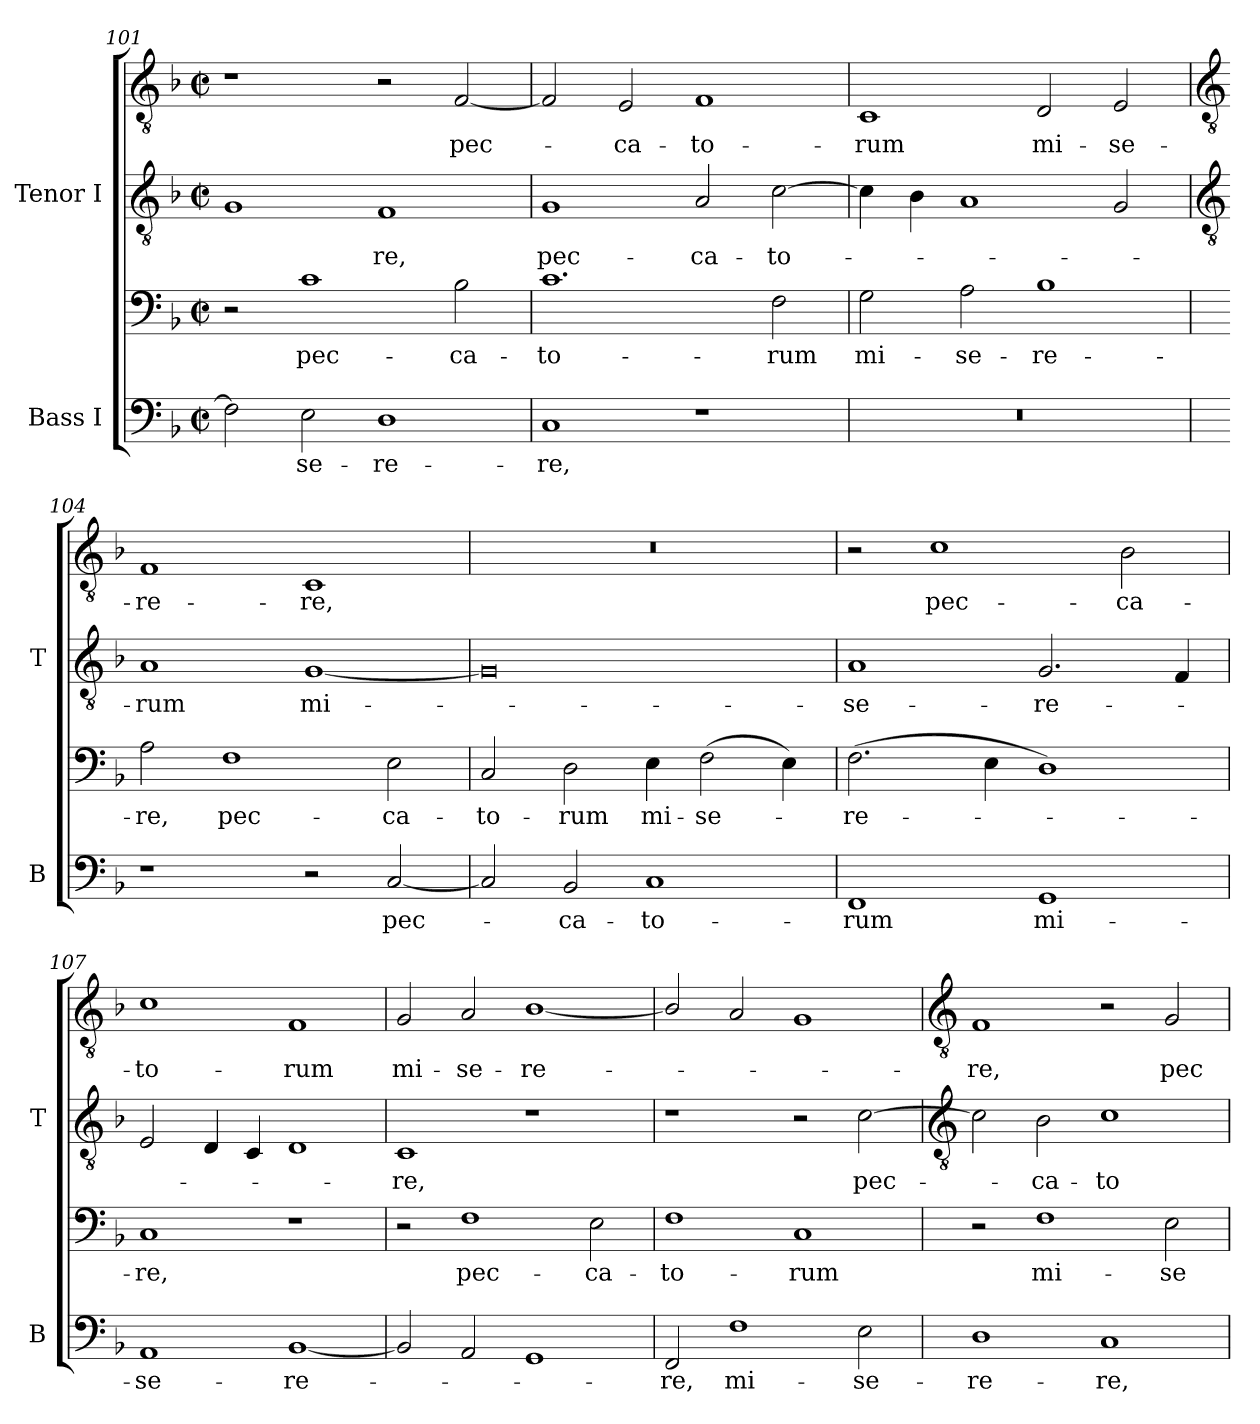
**kern	**text	**kern	**text	**kern	**text	**kern	**text
*part2	*part2	*part2	*part2	*part1	*part1	*part1	*part1
*staff4	*staff4	*staff3	*staff3	*staff2	*staff2	*staff1	*staff1
*I"Bass I	*	*	*	*I"Tenor I	*	*	*
*I'B	*	*	*	*I'T	*	*	*
*clefF4	*	*clefF4	*	*clefGv2	*	*clefGv2	*
*k[b-]	*	*k[b-]	*	*k[b-]	*	*k[b-]	*
*F:	*	*F:	*	*F:	*	*F:	*
*M4/2	*	*M4/2	*	*M4/2	*	*M4/2	*
*met(c|)	*	*met(c|)	*	*met(c|)	*	*met(c|)	*
=101	=101	=101	=101	=101	=101	=101	=101
2F]	.	2r	.	1G	.	1r	.
!	!LO:LY:b	!	!LO:LY:b	!	!	!	!
2E	-se-	1c	pec-	.	.	.	.
!	!LO:LY:b	!	!	!	!LO:LY:b	!	!
1D	-re-	.	.	1F	re,	2r	.
!	!	!	!LO:LY:b	!	!	!	!LO:LY:b
.	.	2B-	-ca-	.	.	[2F	pec-
=102	=102	=102	=102	=102	=102	=102	=102
!	!LO:LY:b	!	!LO:LY:b	!	!LO:LY:b	!	!
1C	re,	1.c	-to-	1G	-pec-	2F]	.
!	!	!	!	!	!	!	!LO:LY:b
.	.	.	.	.	.	2E	ca-
!	!	!	!	!	!LO:LY:b	!	!LO:LY:b
1r	.	.	.	2A	-ca-	1F	-to-
!	!	!	!LO:LY:b	!	!LO:LY:b	!	!
.	.	2F	-rum	[2c\	-to-	.	.
=103	=103	=103	=103	=103	=103	=103	=103
!	!	!	!LO:LY:b	!	!	!	!LO:LY:b
0r	.	2G	mi-	4c\]	.	1C	rum
.	.	.	.	4B-\	.	.	.
!	!	!	!LO:LY:b	!	!	!	!
.	.	2A	-se-	1A	.	.	.
!	!	!	!LO:LY:b	!	!	!	!LO:LY:b
.	.	1B-	-re-	.	.	2D	mi-
!	!	!	!	!	!	!	!LO:LY:b
.	.	.	.	2G	.	2E	-se-
!!LO:LB:g=z
=104	=104	=104	=104	=104	=104	=104	=104
*	*	*	*	*clefGv2	*	*clefGv2	*
!	!	!	!LO:LY:b	!	!LO:LY:b	!	!LO:LY:b
1r	.	2A	-re,	1A	rum	1F	-re-
!	!	!	!LO:LY:b	!	!	!	!
.	.	1F	pec-	.	.	.	.
!	!	!	!	!	!LO:LY:b	!	!LO:LY:b
2r	.	.	.	[1G	mi-	1C	-re,
!	!LO:LY:b	!	!LO:LY:b	!	!	!	!
[2C	-pec-	2E	-ca-	.	.	.	.
=105	=105	=105	=105	=105	=105	=105	=105
!	!	!	!LO:LY:b	!	!	!	!
2C]	.	2C	to-	0G]	.	0r	.
!	!LO:LY:b	!	!LO:LY:b	!	!	!	!
2BB-	ca-	2D	-rum	.	.	.	.
!	!LO:LY:b	!	!LO:LY:b	!	!	!	!
1C	-to-	4E	mi-	.	.	.	.
!	!	!	!LO:LY:b	!	!	!	!
.	.	(>2F	-se-	.	.	.	.
.	.	4E)	.	.	.	.	.
=106	=106	=106	=106	=106	=106	=106	=106
!	!LO:LY:b	!	!LO:LY:b	!	!LO:LY:b	!	!
1FF	rum	(>2.F	-re-	1A	-se-	2r	.
!	!	!	!	!	!	!	!LO:LY:b
.	.	.	.	.	.	1c	pec-
.	.	4E	.	.	.	.	.
!	!LO:LY:b	!	!	!	!LO:LY:b	!	!
1GG	mi-	1D)	.	2.G	-re-	.	.
!	!	!	!	!	!	!	!LO:LY:b
.	.	.	.	.	.	2B-	-ca-
.	.	.	.	4F	.	.	.
=107	=107	=107	=107	=107	=107	=107	=107
!	!LO:LY:b	!	!LO:LY:b	!	!	!	!LO:LY:b
1AA	se-	1C	-re,	2E	.	1c	to-
.	.	.	.	4D	.	.	.
.	.	.	.	4C	.	.	.
!	!LO:LY:b	!	!	!	!	!	!LO:LY:b
[1BB-/	-re-	1r	.	1D	.	1F	-rum
=108	=108	=108	=108	=108	=108	=108	=108
!	!	!	!	!	!LO:LY:b	!	!LO:LY:b
2BB-/]	.	2r	.	1C	re,	2G	mi-
!	!	!	!LO:LY:b	!	!	!	!LO:LY:b
2AA	.	1F	pec-	.	.	2A	-se-
!	!	!	!	!	!	!	!LO:LY:b
1GG	.	.	.	1r	.	[1B-/	-re-
!	!	!	!LO:LY:b	!	!	!	!
.	.	2E	-ca-	.	.	.	.
=109	=109	=109	=109	=109	=109	=109	=109
!	!LO:LY:b	!	!LO:LY:b	!	!	!	!
2FF	re,	1F	-to-	1r	.	2B-/]	.
!	!LO:LY:b	!	!	!	!	!	!
1F	mi-	.	.	.	.	2A	.
!	!	!	!LO:LY:b	!	!	!	!
.	.	1C	-rum	2r	.	1G	.
!	!LO:LY:b	!	!	!	!LO:LY:b	!	!
2E	-se-	.	.	[2c	pec-	.	.
!!LO:LB:g=z
=110	=110	=110	=110	=110	=110	=110	=110
*	*	*	*	*clefGv2	*	*clefGv2	*
!	!LO:LY:b	!	!	!	!	!	!LO:LY:b
1D	-re-	2r	.	2c]	.	1F	re,
!	!	!	!LO:LY:b	!	!LO:LY:b	!	!
.	.	1F	-mi-	2B-	-ca-	.	.
!	!LO:LY:b	!	!	!	!LO:LY:b	!	!
1C	-re,	.	.	1c	-to-	2r	.
!	!	!	!LO:LY:b	!	!	!	!LO:LY:b
.	.	2E	-se-	.	.	2G	pec-
=	=	=	=	=	=	=	=
*-	*-	*-	*-	*-	*-	*-	*-
